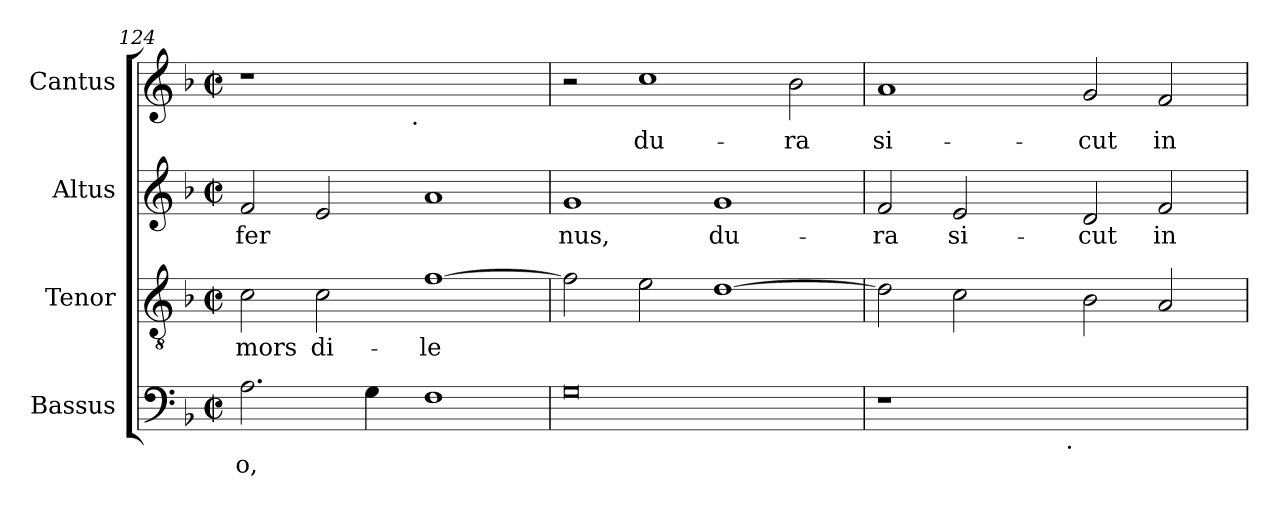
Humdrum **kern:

**kern	**text	**kern	**text	**kern	**text	**kern	**text
*part4	*part4	*part3	*part3	*part2	*part2	*part1	*part1
*staff4	*staff4	*staff3	*staff3	*staff2	*staff2	*staff1	*staff1
*I"Bassus	*	*I"Tenor	*	*I"Altus	*	*I"Cantus	*
*clefF4	*	*clefGv2	*	*clefG2	*	*clefG2	*
*k[b-]	*	*k[b-]	*	*k[b-]	*	*k[b-]	*
*F:	*	*F:	*	*F:	*	*F:	*
*M2/2	*	*M2/2	*	*M2/2	*	*M2/2	*
*met(c|)	*	*met(c|)	*	*met(c|)	*	*met(c|)	*
=124	=124	=124	=124	=124	=124	=124	=124
!	!LO:LY:b:cj	!	!LO:LY:b:cj	!	!LO:LY:b:cj	!	!
*	*	*	*	*	*	*^	*
2.A\	o,	2c\	mors	2f/	-fer-	1r	2ryy	.
!	!	!	!LO:LY:b:cj	!	!LO:LY:b:cj	!	!	!
.	.	2c\	di-	2e/	--	.	4...ryy	.
!	!LO:LY:b:cj	!	!	!	!	!	!	!
4G\	.	.	.	.	.	.	.	.
!	!	!	!	!	!	!	!LO:TX:b:t=.	!
.	.	.	.	.	.	.	1ryy	.
!	!LO:LY:b:cj	!	!LO:LY:b:cj	!	!LO:LY:b:cj	!	!	!
1F	.	[>1f	-le-	1a	--	1ryy	.	.
.	.	.	.	.	.	.	32ryy	.
=125	=125	=125	=125	=125	=125	=125	=125	=125
!	!LO:LY:b:cj	!	!LO:LY:b:cj	!	!LO:LY:b:cj	!	!	!
*	*	*	*	*	*	*v	*v	*
0G	.	2f\]	--	1g	-nus,	2r	.
!	!	!	!LO:LY:b:cj	!	!	!	!LO:LY:b:cj
.	.	2e\	--	.	.	1cc	du-
!	!	!	!LO:LY:b:cj	!	!LO:LY:b:cj	!	!
.	.	[>1d	--	1g	du-	.	.
!	!	!	!	!	!	!	!LO:LY:b:cj
.	.	.	.	.	.	2b-\	-ra
=126	=126	=126	=126	=126	=126	=126	=126
!	!	!	!LO:LY:b:cj	!	!LO:LY:b:cj	!	!LO:LY:b:cj
*^	*	*	*	*	*	*	*
1r	2ryy	.	2d\]	--	2f/	-ra	1a	si-
!	!	!	!	!LO:LY:b:cj	!	!LO:LY:b:cj	!	!
.	4ryy	.	2c\	--	2e/	si-	.	.
.	8ryy	.	.	.	.	.	.	.
.	16ryy	.	.	.	.	.	.	.
.	64ryy	.	.	.	.	.	.	.
!	!LO:TX:b:t=.	!	!	!	!	!	!	!
.	1ryy	.	.	.	.	.	.	.
!	!	!	!	!LO:LY:b:cj	!	!LO:LY:b:cj	!	!LO:LY:b:cj
1ryy	.	.	2B-\	--	2d/	-cut	2g/	-cut
!	!	!	!	!LO:LY:b:cj	!	!LO:LY:b:cj	!	!LO:LY:b:cj
.	.	.	2A/	--	2f/	in-	2f/	in-
.	32.ryy	.	.	.	.	.	.	.
*v	*v	*	*	*	*	*	*	*
=	=	=	=	=	=	=	=
*-	*-	*-	*-	*-	*-	*-	*-
